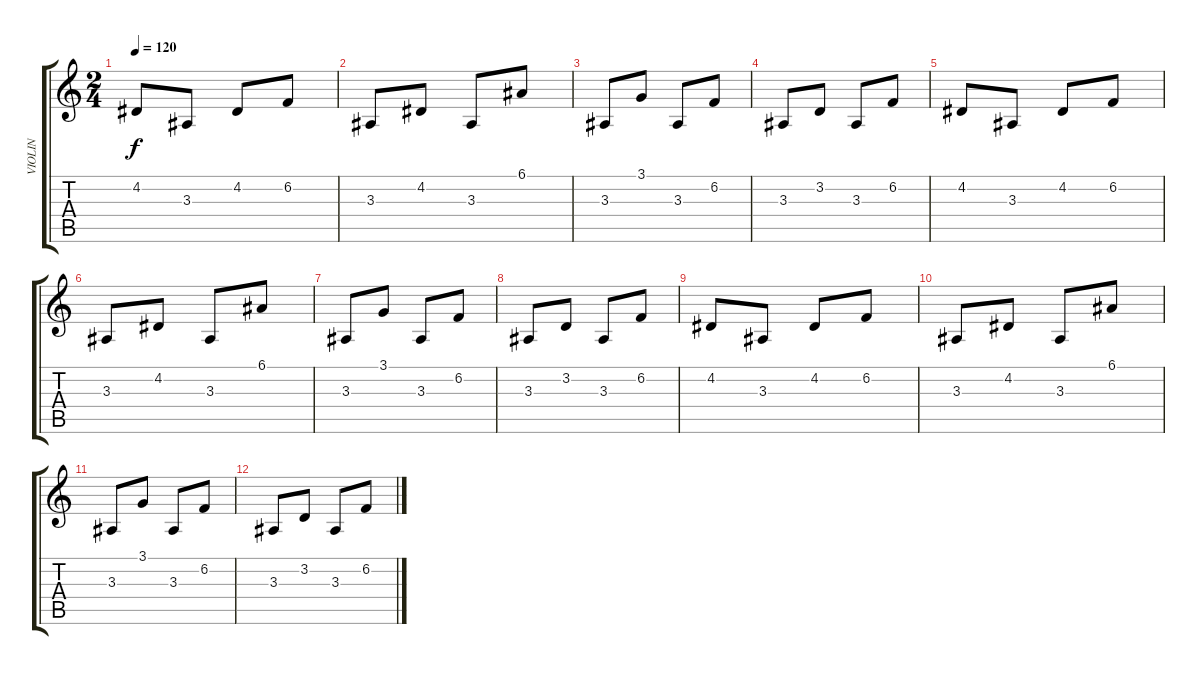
\track ("VIOLIN" "VIOLIN") {instrument lead2sawtooth}
\staff {score tabs}
\tuning (E4 B3 G3 D3 A2 E2) {hide}
\ts (2 4)
\tempo 120
\clef g2
\ks c
4.2.8{dy f} 3.3.8 4.2.8 6.2.8 |
3.3.8 4.2.8 3.3.8 6.1.8 |
3.3.8 3.1.8 3.3.8 6.2.8 |
3.3.8 3.2.8 3.3.8 6.2.8 |
4.2.8{volume 16} 3.3.8 4.2.8 6.2.8 |
3.3.8 4.2.8 3.3.8 6.1.8 |
3.3.8 3.1.8 3.3.8 6.2.8 |
3.3.8 3.2.8 3.3.8 6.2.8 |
4.2.8 3.3.8 4.2.8 6.2.8 |
3.3.8 4.2.8 3.3.8 6.1.8 |
3.3.8 3.1.8 3.3.8 6.2.8 |
3.3.8 3.2.8 3.3.8 6.2.8
